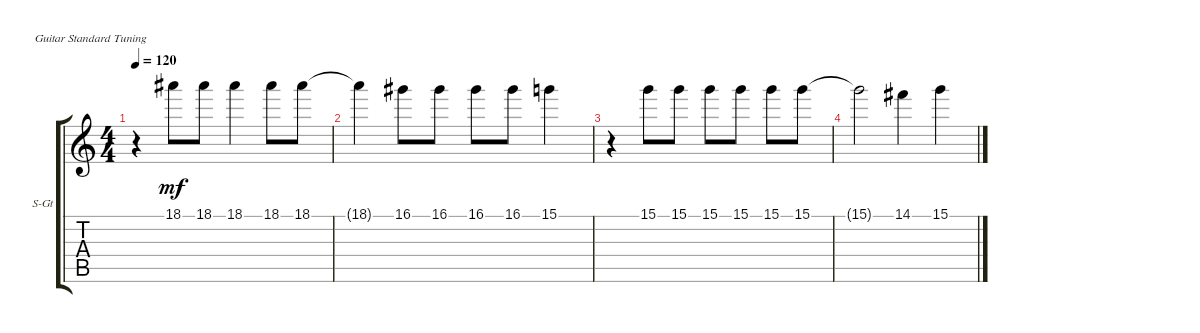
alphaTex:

\defaultSystemsLayout 4
\bracketExtendMode groupsimilarinstruments
\firstSystemTrackNameOrientation horizontal
\otherSystemsTrackNameOrientation horizontal
\track ("Vocal" "S-Gt") {instrument acousticguitarsteel}
\staff {score tabs}
\tuning (E4 B3 G3 D3 A2 E2)
\ts (4 4)
\tempo 120
\clef g2
\ks c
r.4{dy mf} 18.1.8 18.1.8 18.1.4 18.1.8 18.1.8 |
18.1{t}.4 16.1.8 16.1.8 16.1.8 16.1.8 15.1.4 |
r.4 15.1.8 15.1.8 15.1.8 15.1.8 15.1.8 15.1.8 |
15.1{t}.2 14.1.4 15.1.4
